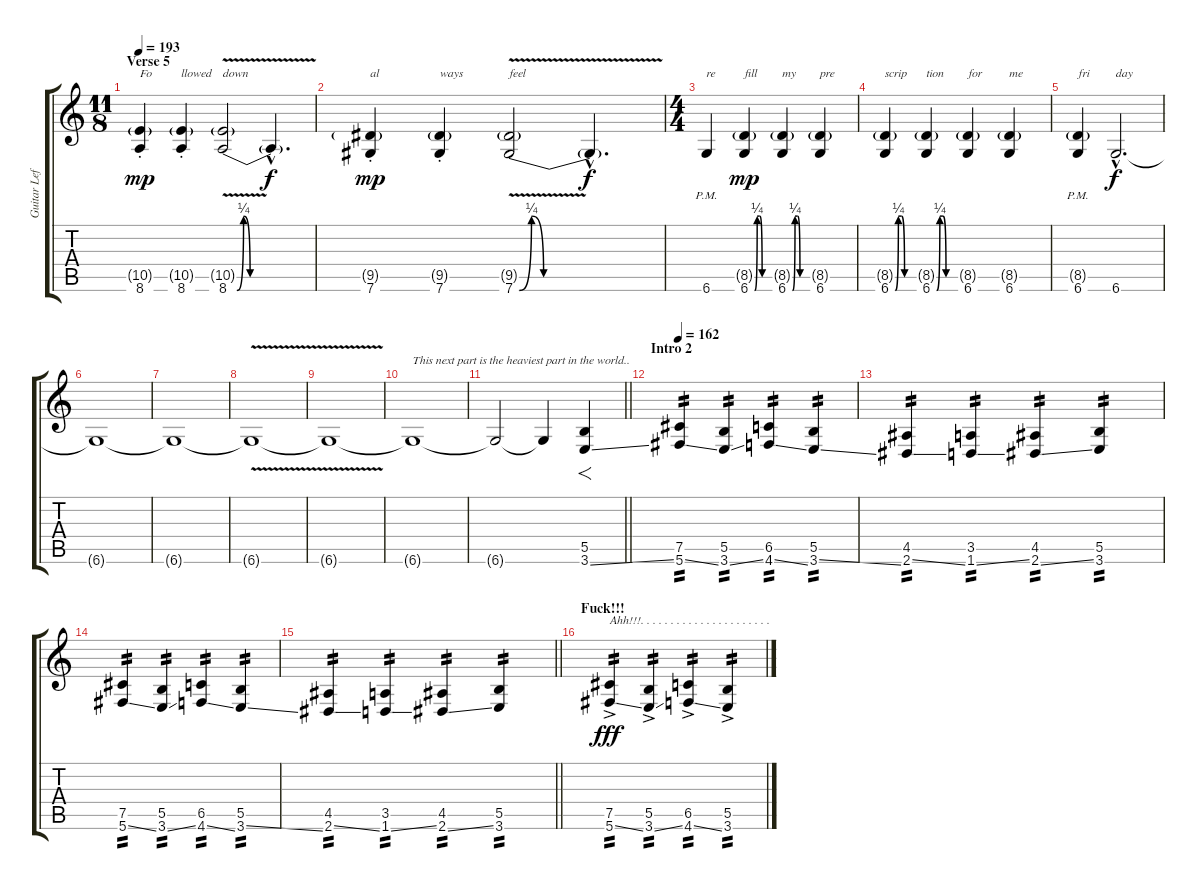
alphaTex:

\track ("Guitar Left" "Guitar Lef") {instrument distortionguitar}
\staff {score tabs}
\tuning (Db4 Ab3 E3 B2 Gb2 Db2) {hide}
\ts (11 8)
\section ("" "Verse 5")
\tempo 193
\clef g2
\ks c
(10.5{g st} 8.6{st}).4{txt "Fo" dy mp} (10.5{g st} 8.6{st}).4{txt "llowed"} (10.5{g} 8.6{be (custom 0 0 5 1 10 0 60 0) v}).2{txt "down"} 8.6{hac t}.4{d dy f} |
(9.5{g st} 7.6{st}).4{txt "al" dy mp} (9.5{g st} 7.6{st}).4{txt "ways"} (9.5{g} 7.6{be (custom 0 0 5 1 10 0 60 0) v}).2{txt "feel"} 7.6{hac t}.4{d dy f} |
\ts (4 4)
6.6{pm}.4{txt "re"} (8.5{g} 6.6{be (custom 0 0 10 1 20 1 30 0 60 0)}).4{txt "fill" dy mp} (8.5{g} 6.6{be (custom 0 0 10 1 20 1 30 0 60 0)}).4{txt "my"} (8.5{g} 6.6).4{txt "pre"} |
(8.5{g} 6.6{be (custom 0 0 10 1 20 1 30 0 60 0)}).4{txt "scrip"} (8.5{g} 6.6{be (custom 0 0 10 1 20 1 30 0 60 0)}).4{txt "tion"} (8.5{g} 6.6).4{txt "for"} (8.5{g} 6.6).4{txt "me"} |
(8.5{g pm} 6.6{pm}).4{txt "fri"} 6.6{hac}.2{d txt "day" dy f} |
6.6{t}.1 |
6.6{t}.1 |
6.6{v t}.1 |
6.6{t}.1 |
6.6{t}.1{txt "This next part is the heaviest part in the world.."} |
\barLineRight lightlight
6.6{t}.2 6.6{t}.4 (5.5 3.6{ss}).4{f} |
\section ("" "Intro 2")
\tempo 162
(7.5 5.6{ss}).4{tp 2} (5.5 3.6{ss}).4{tp 2} (6.5 4.6{ss}).4{tp 2} (5.5 3.6{ss}).4{tp 2} |
(4.5 2.6{ss}).4{tp 2} (3.5 1.6{ss}).4{tp 2} (4.5 2.6{ss}).4{tp 2} (5.5 3.6).4{tp 2} |
(7.5 5.6{ss}).4{tp 2} (5.5 3.6{ss}).4{tp 2} (6.5 4.6{ss}).4{tp 2} (5.5 3.6{ss}).4{tp 2} |
\barLineRight lightlight
(4.5 2.6{ss}).4{tp 2} (3.5 1.6{ss}).4{tp 2} (4.5 2.6{ss}).4{tp 2} (5.5 3.6).4{tp 2} |
\section ("" "Fuck!!!")
(7.5{ac} 5.6{ss ac}).4{txt "Ahh!!!. . . . . . . . . . . . . . . . . . . . . . " tp 2 dy fff} (5.5{ac} 3.6{ss ac}).4{tp 2} (6.5{ac} 4.6{ss ac}).4{tp 2} (5.5{ac} 3.6{ss ac}).4{tp 2}
